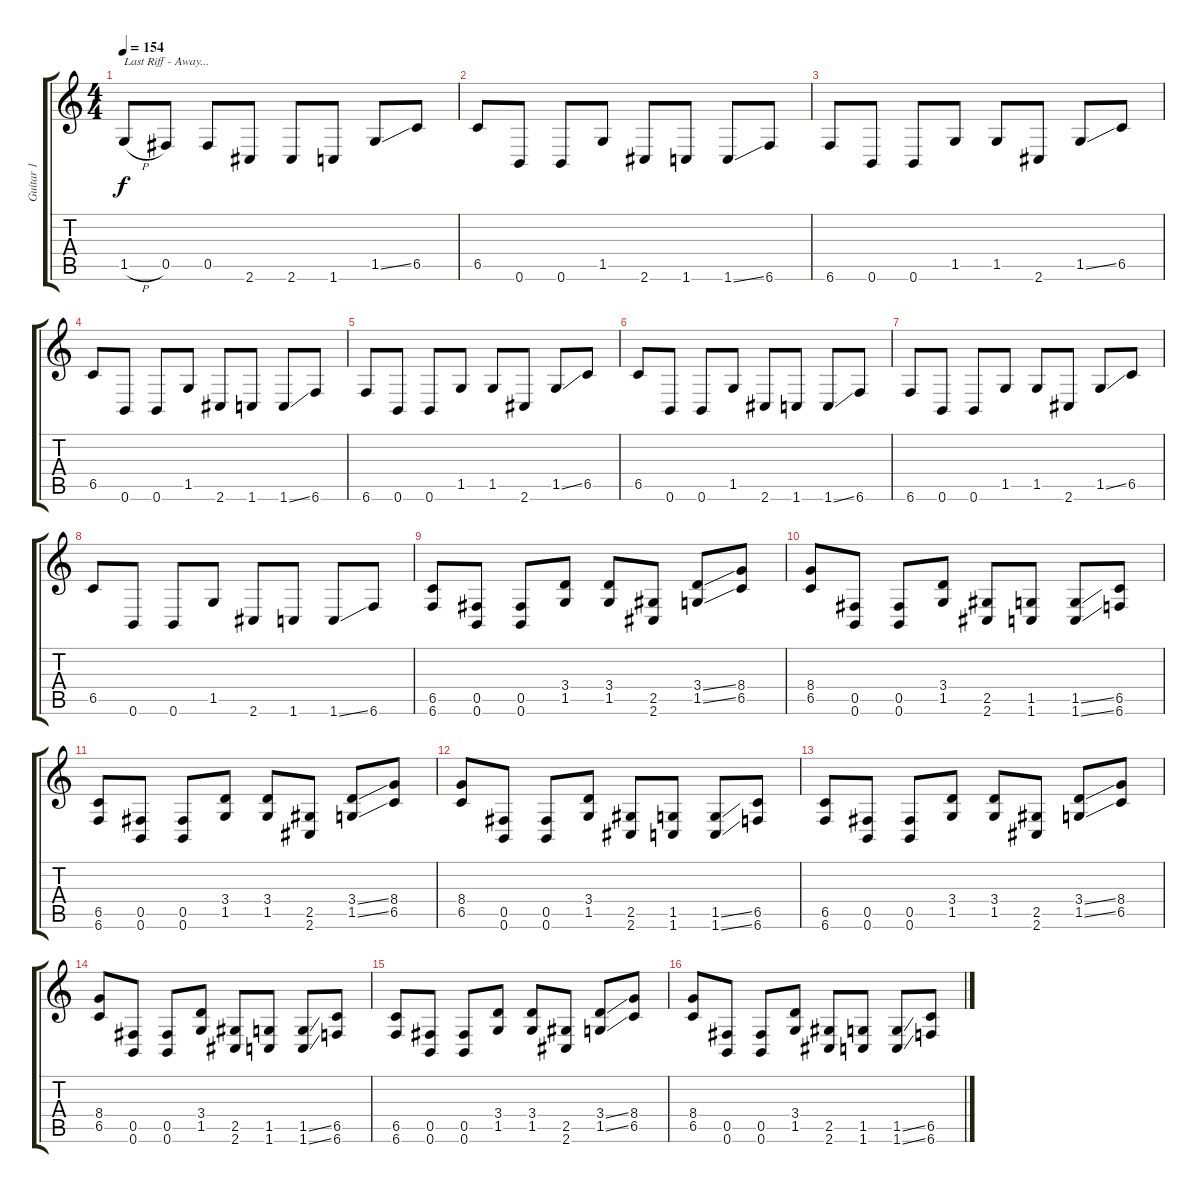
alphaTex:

\track ("Guitar 1" "Guitar 1") {instrument distortionguitar}
\staff {score tabs}
\tuning (Db4 Ab3 E3 B2 Gb2 B1) {hide}
\ts (4 4)
\tempo 154
\clef g2
\ks c
1.5{h}.8{txt "Last Riff - Away..." dy f} 0.5.8 0.5.8 2.6.8 2.6.8 1.6.8 1.5{ss}.8 6.5.8 |
6.5.8 0.6.8 0.6.8 1.5.8 2.6.8 1.6.8 1.6{ss}.8 6.6.8 |
6.6.8 0.6.8 0.6.8 1.5.8 1.5.8 2.6.8 1.5{ss}.8 6.5.8 |
6.5.8 0.6.8 0.6.8 1.5.8 2.6.8 1.6.8 1.6{ss}.8 6.6.8 |
6.6.8 0.6.8 0.6.8 1.5.8 1.5.8 2.6.8 1.5{ss}.8 6.5.8 |
6.5.8 0.6.8 0.6.8 1.5.8 2.6.8 1.6.8 1.6{ss}.8 6.6.8 |
6.6.8 0.6.8 0.6.8 1.5.8 1.5.8 2.6.8 1.5{ss}.8 6.5.8 |
6.5.8 0.6.8 0.6.8 1.5.8 2.6.8 1.6.8 1.6{ss}.8 6.6.8 |
(6.5 6.6).8 (0.5 0.6).8 (0.5 0.6).8 (3.4 1.5).8 (3.4 1.5).8 (2.5 2.6).8 (3.4{ss} 1.5{ss}).8 (8.4 6.5).8 |
(8.4 6.5).8 (0.5 0.6).8 (0.5 0.6).8 (3.4 1.5).8 (2.5 2.6).8 (1.5 1.6).8 (1.5{ss} 1.6{ss}).8 (6.5 6.6).8 |
(6.5 6.6).8 (0.5 0.6).8 (0.5 0.6).8 (3.4 1.5).8 (3.4 1.5).8 (2.5 2.6).8 (3.4{ss} 1.5{ss}).8 (8.4 6.5).8 |
(8.4 6.5).8 (0.5 0.6).8 (0.5 0.6).8 (3.4 1.5).8 (2.5 2.6).8 (1.5 1.6).8 (1.5{ss} 1.6{ss}).8 (6.5 6.6).8 |
(6.5 6.6).8 (0.5 0.6).8 (0.5 0.6).8 (3.4 1.5).8 (3.4 1.5).8 (2.5 2.6).8 (3.4{ss} 1.5{ss}).8 (8.4 6.5).8 |
(8.4 6.5).8 (0.5 0.6).8 (0.5 0.6).8 (3.4 1.5).8 (2.5 2.6).8 (1.5 1.6).8 (1.5{ss} 1.6{ss}).8 (6.5 6.6).8 |
(6.5 6.6).8 (0.5 0.6).8 (0.5 0.6).8 (3.4 1.5).8 (3.4 1.5).8 (2.5 2.6).8 (3.4{ss} 1.5{ss}).8 (8.4 6.5).8 |
(8.4 6.5).8 (0.5 0.6).8 (0.5 0.6).8 (3.4 1.5).8 (2.5 2.6).8 (1.5 1.6).8 (1.5{ss} 1.6{ss}).8 (6.5 6.6).8
